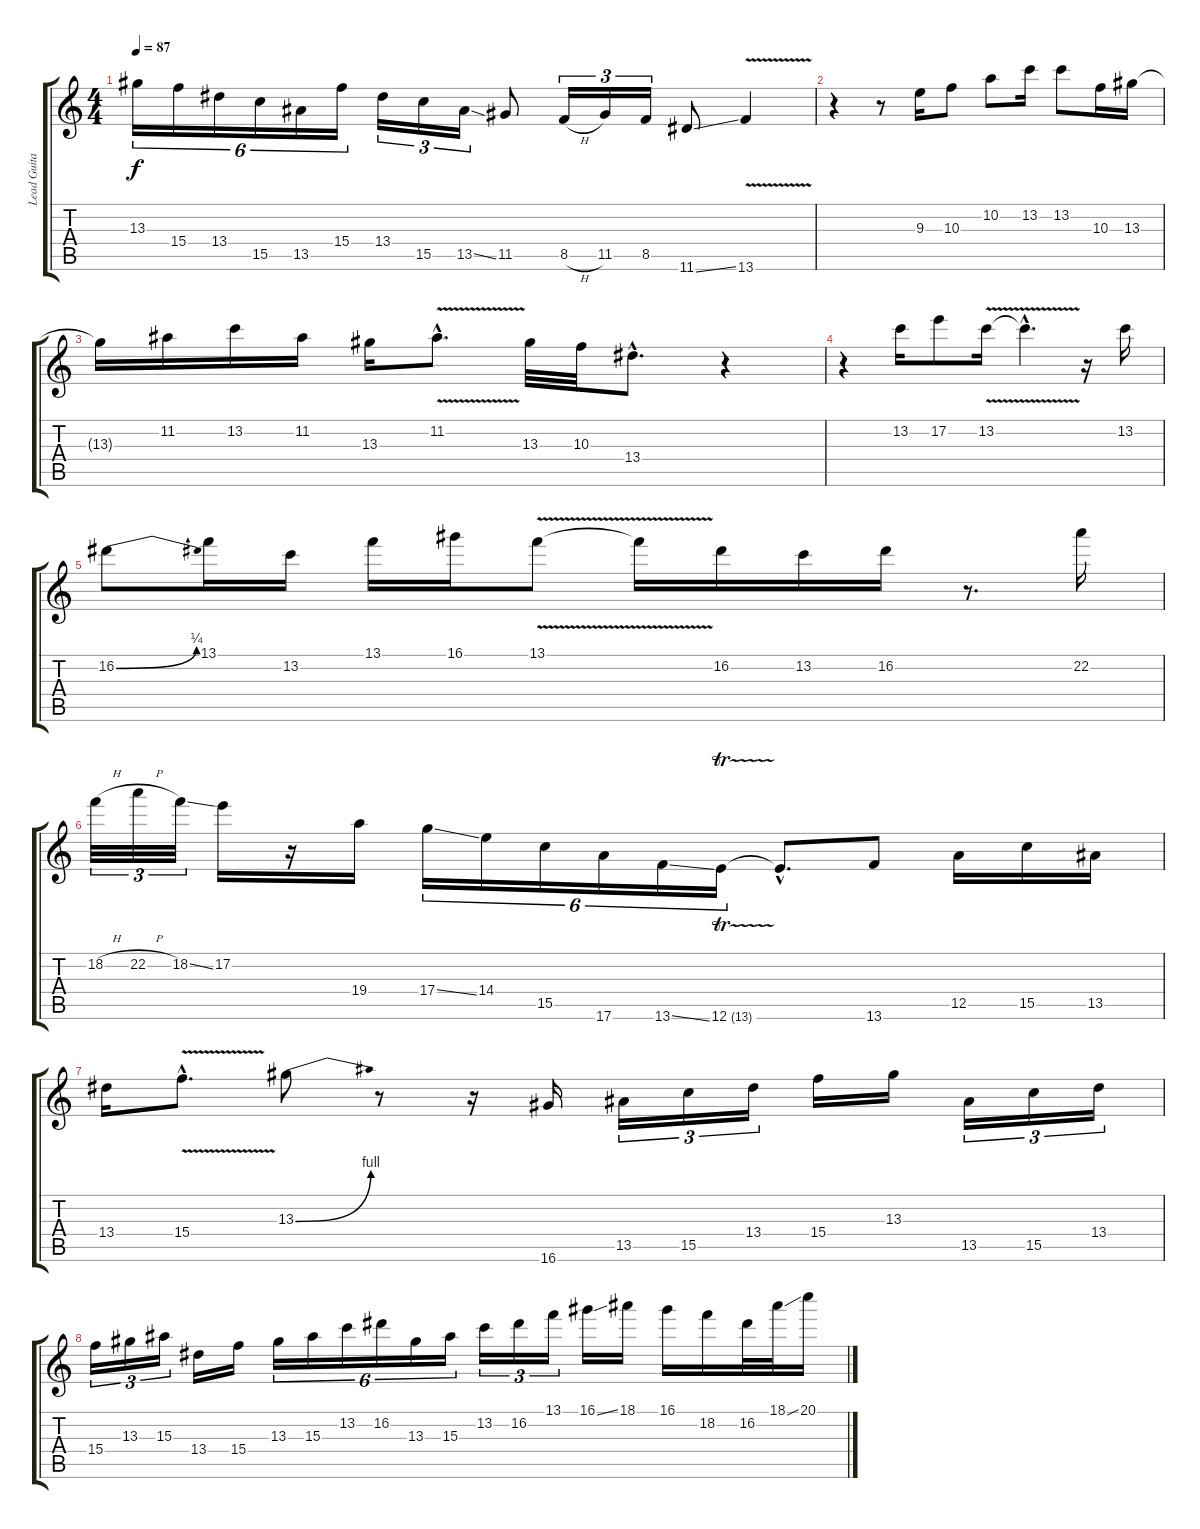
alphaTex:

\track ("Lead Guitar 3" "Lead Guita") {instrument overdrivenguitar}
\staff {score tabs}
\tuning (E4 B3 G3 D3 A2 E2) {hide}
\ts (4 4)
\tempo 87
\clef g2
\ks c
13.3.16{tu (6 4) dy f} 15.4.16{tu (6 4)} 13.4.16{tu (6 4)} 15.5.16{tu (6 4)} 13.5.16{tu (6 4)} 15.4.16{tu (6 4)} 13.4.16{tu (3 2)} 15.5.16{tu (3 2)} 13.5{ss}.16{tu (3 2)} 11.5.8 8.5{h}.16{tu (3 2)} 11.5.16{tu (3 2)} 8.5.16{tu (3 2)} 11.6{ss}.8 13.6{v}.4 |
r.4 r.8 9.3.16 10.3.8 10.2.8 13.2.16 13.2.8 10.3.16 13.3.16 |
13.3{t}.16 11.2.16 13.2.16 11.2.16 13.3.16 11.2{v hac}.8{d} 13.3.32 10.3.32 13.4{hac}.8{d} r.4 |
r.4 13.2.16 17.2.8 13.2{v}.16 13.2{hac t}.4{d} r.16 13.2.16 |
16.2{be (bend 0 0 60 1)}.8 13.1.16 13.2.16 13.1.16 16.1.16 13.1{v}.8 13.1{t}.16 16.2.16 13.2.16 16.2.16 r.8{d} 22.2.16 |
18.2{h}.32{tu (3 2)} 22.2{h}.32{tu (3 2)} 18.2{ss}.32{tu (3 2)} 17.2.16 r.16 19.4.16 17.4{ss}.16{tu (6 4)} 14.4.16{tu (6 4)} 15.5.16{tu (6 4)} 17.6.16{tu (6 4)} 13.6{ss}.16{tu (6 4)} 12.6{tr (13 32)}.16{tu (6 4)} 12.6{hac t}.8{d} 13.6.8 12.5.16 15.5.16 13.5.16 |
13.4.16 15.4{v hac}.8{d} 13.3{be (bend 0 0 60 4)}.8 r.8 r.16 16.6.16 13.5.16{tu (3 2)} 15.5.16{tu (3 2)} 13.4.16{tu (3 2)} 15.4.16 13.3.16 13.5.16{tu (3 2)} 15.5.16{tu (3 2)} 13.4.16{tu (3 2)} |
15.4.16{tu (3 2)} 13.3.16{tu (3 2)} 15.3.16{tu (3 2)} 13.4.16 15.4.16 13.3.16{tu (6 4)} 15.3.16{tu (6 4)} 13.2.16{tu (6 4)} 16.2.16{tu (6 4)} 13.3.16{tu (6 4)} 15.3.16{tu (6 4)} 13.2.16{tu (3 2)} 16.2.16{tu (3 2)} 13.1.16{tu (3 2)} 16.1{ss}.16 18.1.16 16.1.16 18.2.16 16.2.32 18.1{ss}.32 20.1.16
